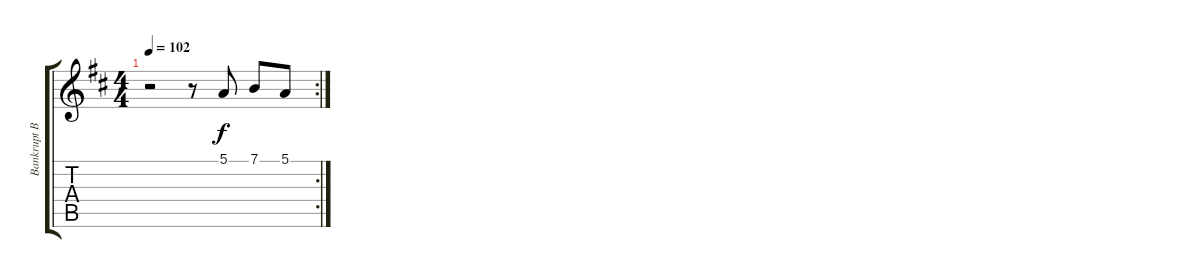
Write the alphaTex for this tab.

\track ("Bankrupt Brothers" "Bankrupt B") {instrument lead1square}
\staff {score tabs}
\tuning (E4 B3 G3 D3 A2 E2) {hide}
\rc 2
\ts (4 4)
\tempo 102
\clef g2
\ks d
r.2{dy f} r.8 5.1.8 7.1.8 5.1.8
